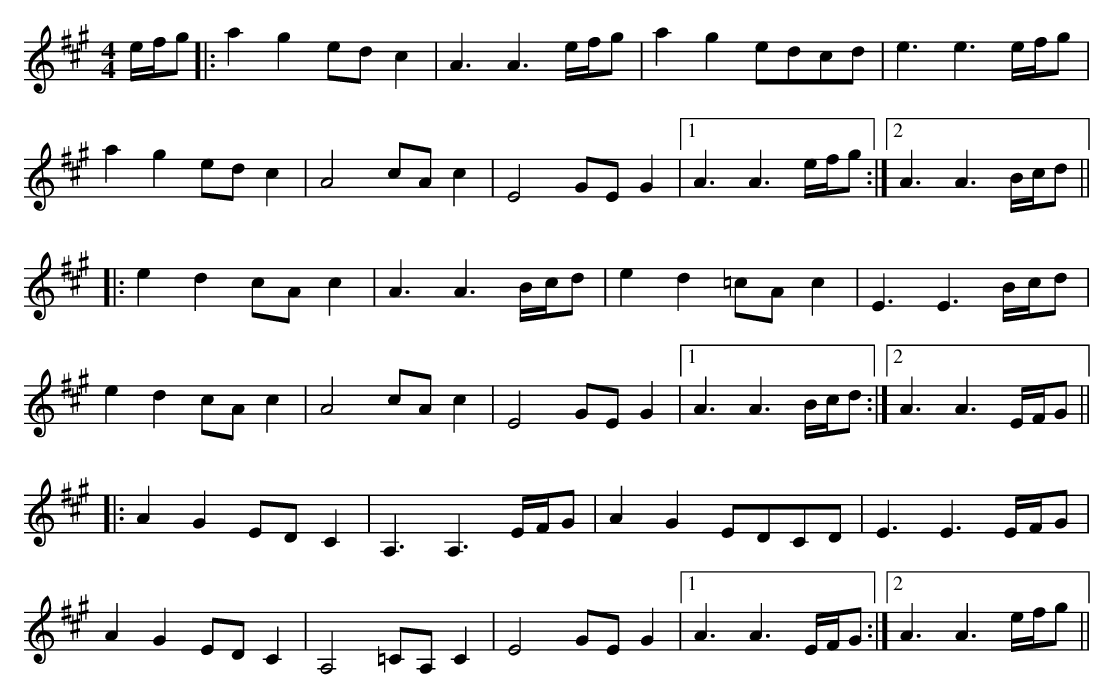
X:1
M:4/4
K:A
e/f/g|:a2g2 ed c2|A3 A3 e/f/g|a2g2 edcd|e3 e3 e/f/g|
a2g2 ed c2|A4 cAc2|E4 GE G2|1 A3 A3 e/f/g:|2 A3 A3 B/c/d||
|:e2d2 cA c2|A3 A3 B/c/d|e2d2 =cA c2|E3 E3 B/c/d|
e2d2 cA c2|A4 cA c2|E4 GE G2|1 A3 A3 B/c/d:|2 A3 A3 E/F/G||
|:A2G2 ED C2|A,3 A,3 E/F/G|A2G2 EDCD|E3 E3 E/F/G|
A2G2 ED C2|A,4 =CA,C2|E4 GE G2|1 A3 A3 E/F/G:|2 A3 A3 e/f/g||
